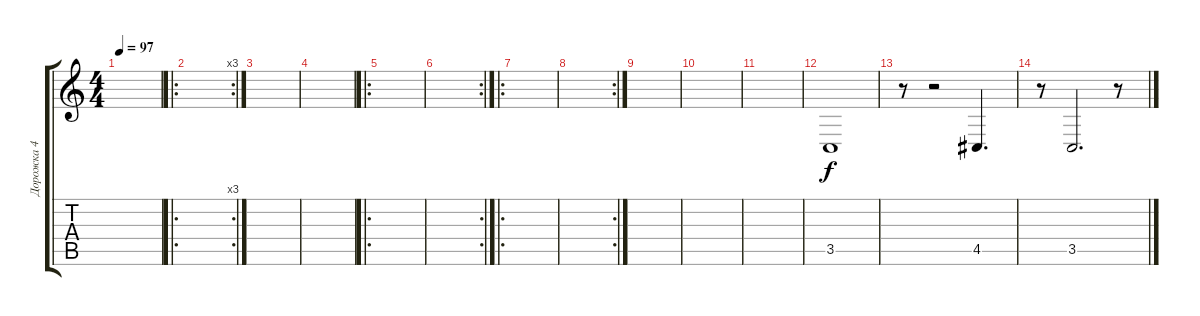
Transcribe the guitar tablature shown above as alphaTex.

\track ("Дорожка 4" "Дорожка 4") {instrument altosax}
\staff {score tabs}
\tuning (E4 B3 G3 D3 A2 E2) {hide}
\ts (4 4)
\tempo 97
\clef g2
\ks c
|
\ro
\rc 3
|
|
|
\ro
|
\rc 2
|
\ro
|
\rc 2
|
|
|
|
3.5.1 |
r.8 r.2 4.5.4{d} |
r.8 3.5.2{d} r.8
